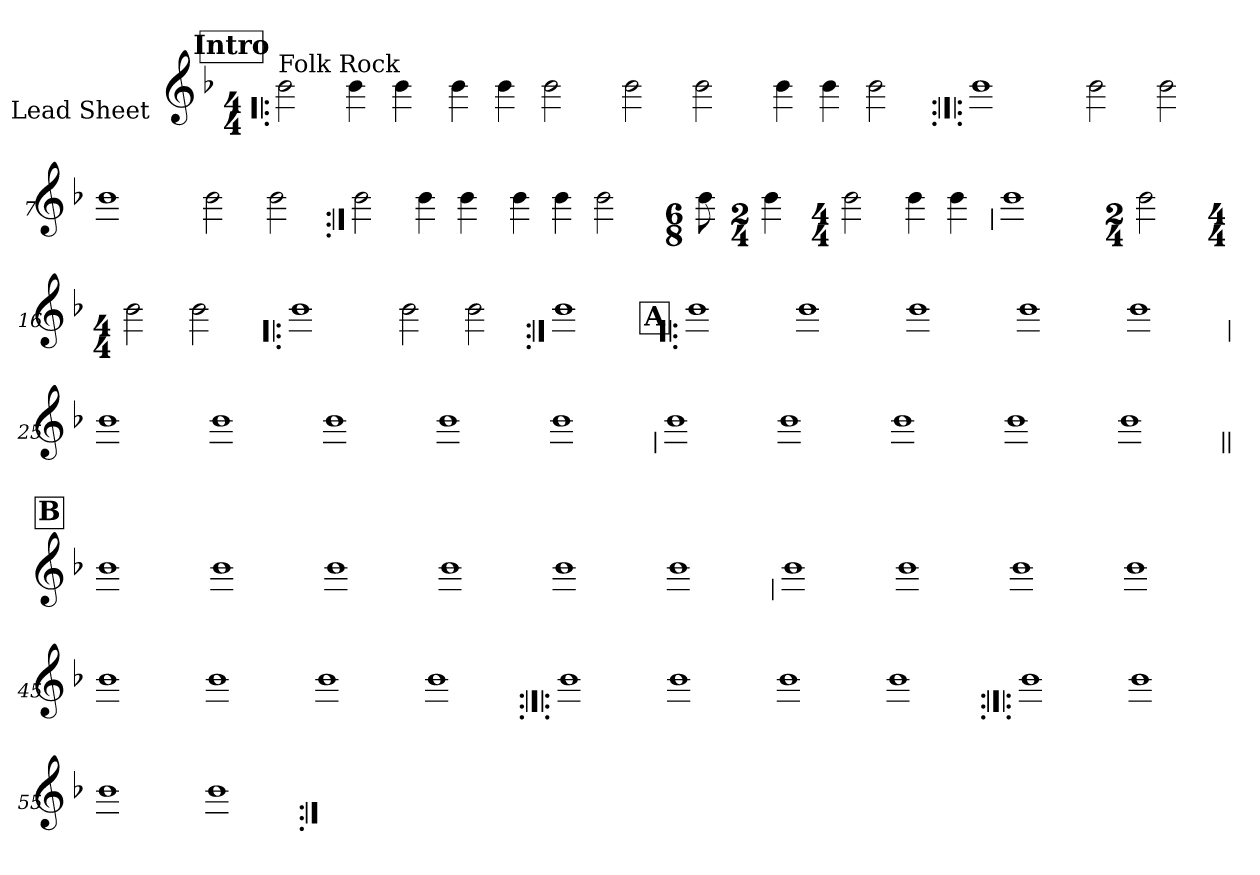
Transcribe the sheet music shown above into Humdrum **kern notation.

**kern
*part1
*staff1
*I"Lead Sheet
*stria0
*clefG2
*k[b-]
*d:
*M4/4
!!LO:REH:place=s1:a:t=Intro
=1!|:
!LO:TX:a:t=Folk Rock
2b-
4b-
4b-
=2-
4b-
4b-
2b-
=3-
2b-
2b-
=4-
4b-
4b-
2b-
!!LO:LB:g=z
=5:|!|:
1b-
=6-
2b-
2b-
=7-
1b-
=8-
2b-
2b-
!!LO:LB:g=z
=9:|!
2b-
4b-
4b-
=10-
4b-
4b-
2b-
=11-
*M6/8
8b-
=12-
*M2/4
4b-
=13-
*M4/4
2b-
4b-
4b-
!!LO:LB:g=z
=14
1b-
=15-
*M2/4
2b-
=16-
*M4/4
2b-
2b-
=17!|:
1b-
=18-
2b-
2b-
=19:|!
1b-
!!LO:LB:g=z
!!LO:REH:place=s1:a:t=A
=20!|:
1b-
=21-
1b-
=22-
1b-
=23-
1b-
=24-
1b-
!!LO:LB:g=z
=25
1b-
=26-
1b-
=27-
1b-
=28-
1b-
=29-
1b-
!!LO:LB:g=z
=30
1b-
=31-
1b-
=32-
1b-
=33-
1b-
=34-
1b-
!!LO:LB:g=z
!!LO:REH:place=s1:a:t=B
=35||
1b-
=36-
1b-
=37-
1b-
=38-
1b-
=39-
1b-
=40-
1b-
!!LO:LB:g=z
=41
1b-
=42-
1b-
=43-
1b-
=44-
1b-
=45-
1b-
=46-
1b-
=47-
1b-
=48-
1b-
!!LO:LB:g=z
=49:|!|:
1b-
=50-
1b-
=51-
1b-
=52-
1b-
!!LO:LB:g=z
=53:|!|:
1b-
=54-
1b-
=55-
1b-
=56-
1b-
=:|!
*-
